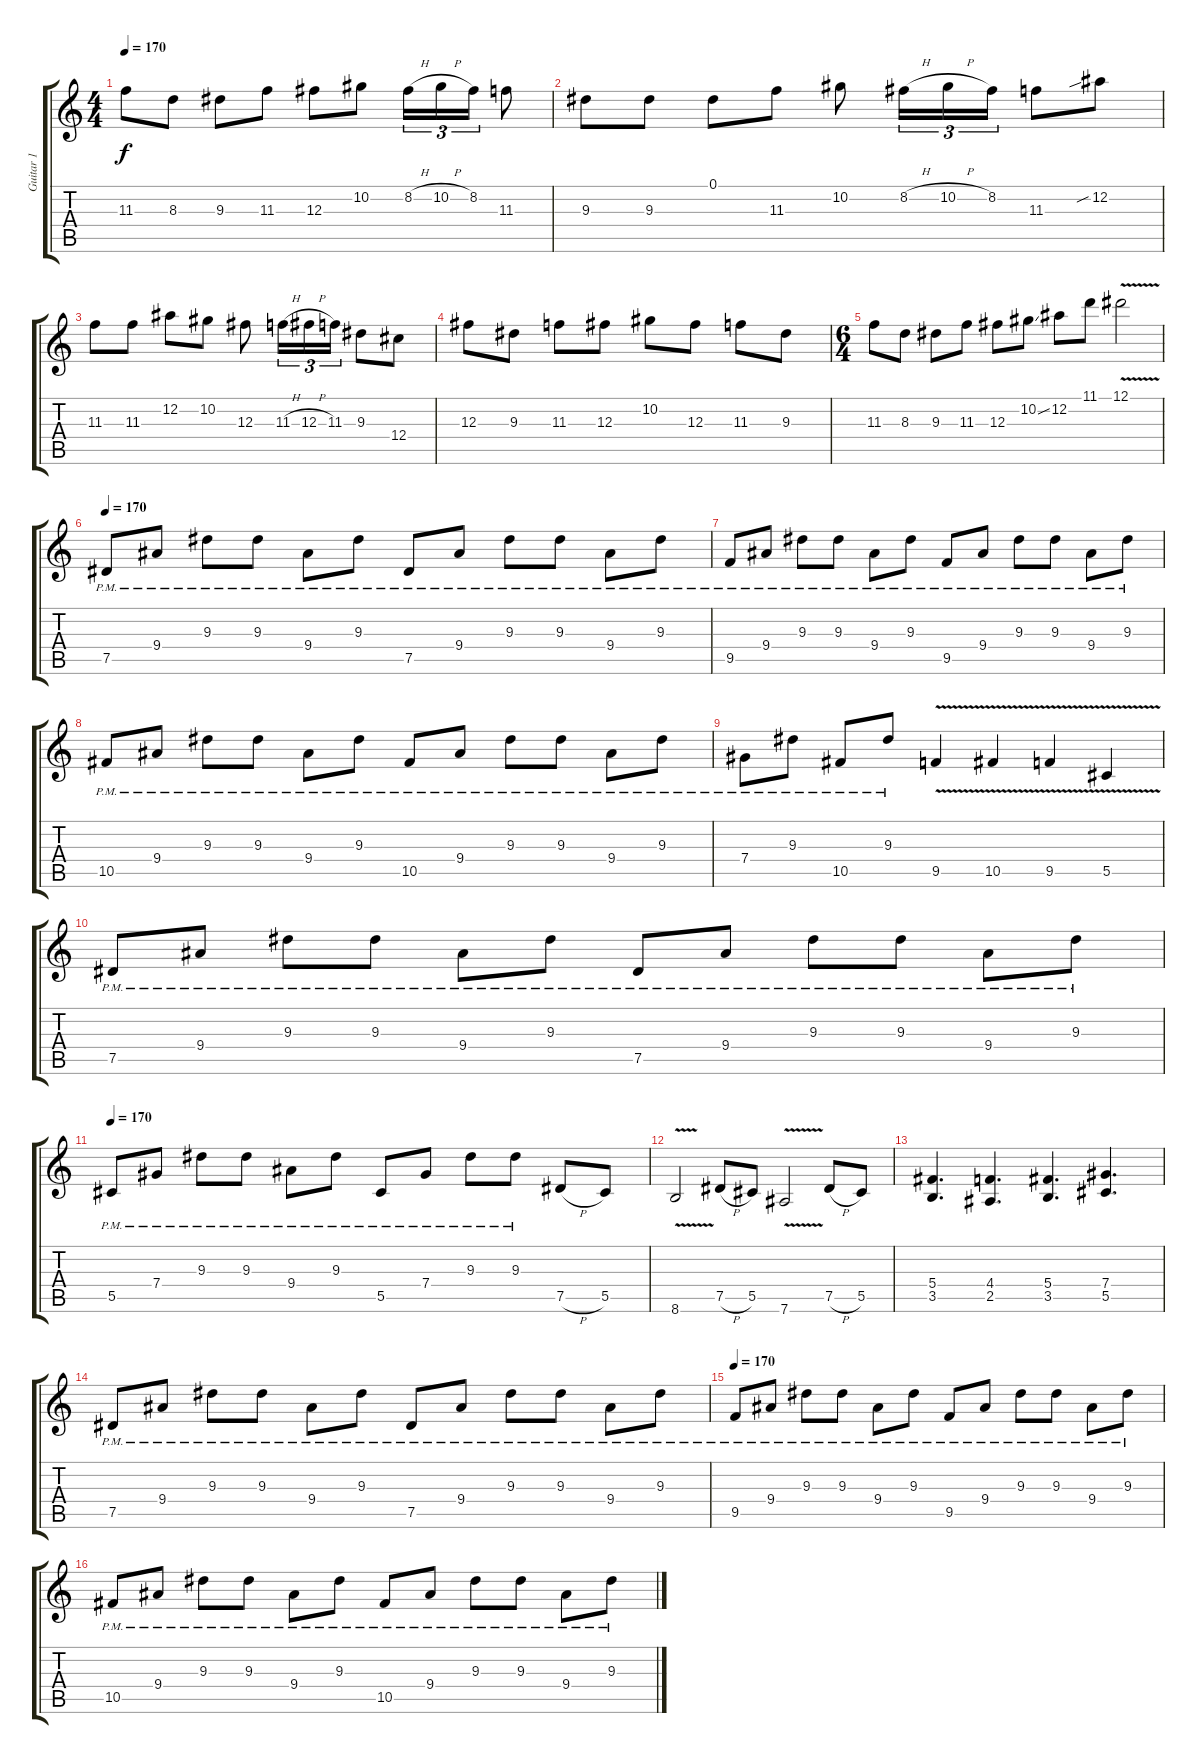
\track ("Guitar 1" "Guitar 1") {instrument distortionguitar}
\staff {score tabs}
\tuning (Eb4 Bb3 Gb3 Db3 Ab2 Eb2) {hide}
\ts (4 4)
\tempo 170
\clef g2
\ks c
11.3.8{dy f} 8.3.8 9.3.8 11.3.8 12.3.8 10.2.8 8.2{h}.16{tu (3 2)} 10.2{h}.16{tu (3 2)} 8.2.16{tu (3 2)} 11.3.8 |
9.3.8 9.3.8 0.1.8 11.3.8 10.2.8 8.2{h}.16{tu (3 2)} 10.2{h}.16{tu (3 2)} 8.2.16{tu (3 2)} 11.3.8 12.2{sib}.8 |
11.3.8 11.3.8 12.2.8 10.2.8 12.3.8 11.3{h}.16{tu (3 2)} 12.3{h}.16{tu (3 2)} 11.3.16{tu (3 2)} 9.3.8 12.4.8 |
12.3.8 9.3.8 11.3.8 12.3.8 10.2.8 12.3.8 11.3.8 9.3.8 |
\ts (6 4)
11.3.8 8.3.8 9.3.8 11.3.8 12.3.8 10.2{ss}.8 12.2.8 11.1.8 12.1{v}.2 |
\tempo 170
7.5{pm}.8{instrument distortionguitar} 9.4{pm}.8 9.3{pm}.8 9.3{pm}.8 9.4{pm}.8 9.3{pm}.8 7.5{pm}.8 9.4{pm}.8 9.3{pm}.8 9.3{pm}.8 9.4{pm}.8 9.3{pm}.8 |
9.5{pm}.8 9.4{pm}.8 9.3{pm}.8 9.3{pm}.8 9.4{pm}.8 9.3{pm}.8 9.5{pm}.8 9.4{pm}.8 9.3{pm}.8 9.3{pm}.8 9.4{pm}.8 9.3{pm}.8 |
10.5{pm}.8 9.4{pm}.8 9.3{pm}.8 9.3{pm}.8 9.4{pm}.8 9.3{pm}.8 10.5{pm}.8 9.4{pm}.8 9.3{pm}.8 9.3{pm}.8 9.4{pm}.8 9.3{pm}.8 |
7.4{pm}.8 9.3{pm}.8 10.5{pm}.8 9.3{pm}.8 9.5{v}.4 10.5{v}.4 9.5{v}.4 5.5{v}.4 |
7.5{pm}.8 9.4{pm}.8 9.3{pm}.8 9.3{pm}.8 9.4{pm}.8 9.3{pm}.8 7.5{pm}.8 9.4{pm}.8 9.3{pm}.8 9.3{pm}.8 9.4{pm}.8 9.3{pm}.8 |
\tempo 170
5.5{pm}.8 7.4{pm}.8 9.3{pm}.8 9.3{pm}.8 9.4{pm}.8 9.3{pm}.8 5.5{pm}.8 7.4{pm}.8 9.3{pm}.8 9.3{pm}.8 7.5{h}.8 5.5.8 |
8.6{v}.2 7.5{h}.8 5.5.8 7.6{v}.2 7.5{h}.8 5.5.8 |
(5.4 3.5).4{d} (4.4 2.5).4{d} (5.4 3.5).4{d} (7.4 5.5).4{d} |
7.5{pm}.8 9.4{pm}.8 9.3{pm}.8 9.3{pm}.8 9.4{pm}.8 9.3{pm}.8 7.5{pm}.8 9.4{pm}.8 9.3{pm}.8 9.3{pm}.8 9.4{pm}.8 9.3{pm}.8 |
\tempo 170
9.5{pm}.8 9.4{pm}.8 9.3{pm}.8 9.3{pm}.8 9.4{pm}.8 9.3{pm}.8 9.5{pm}.8 9.4{pm}.8 9.3{pm}.8 9.3{pm}.8 9.4{pm}.8 9.3{pm}.8 |
10.5{pm}.8 9.4{pm}.8 9.3{pm}.8 9.3{pm}.8 9.4{pm}.8 9.3{pm}.8 10.5{pm}.8 9.4{pm}.8 9.3{pm}.8 9.3{pm}.8 9.4{pm}.8 9.3{pm}.8
